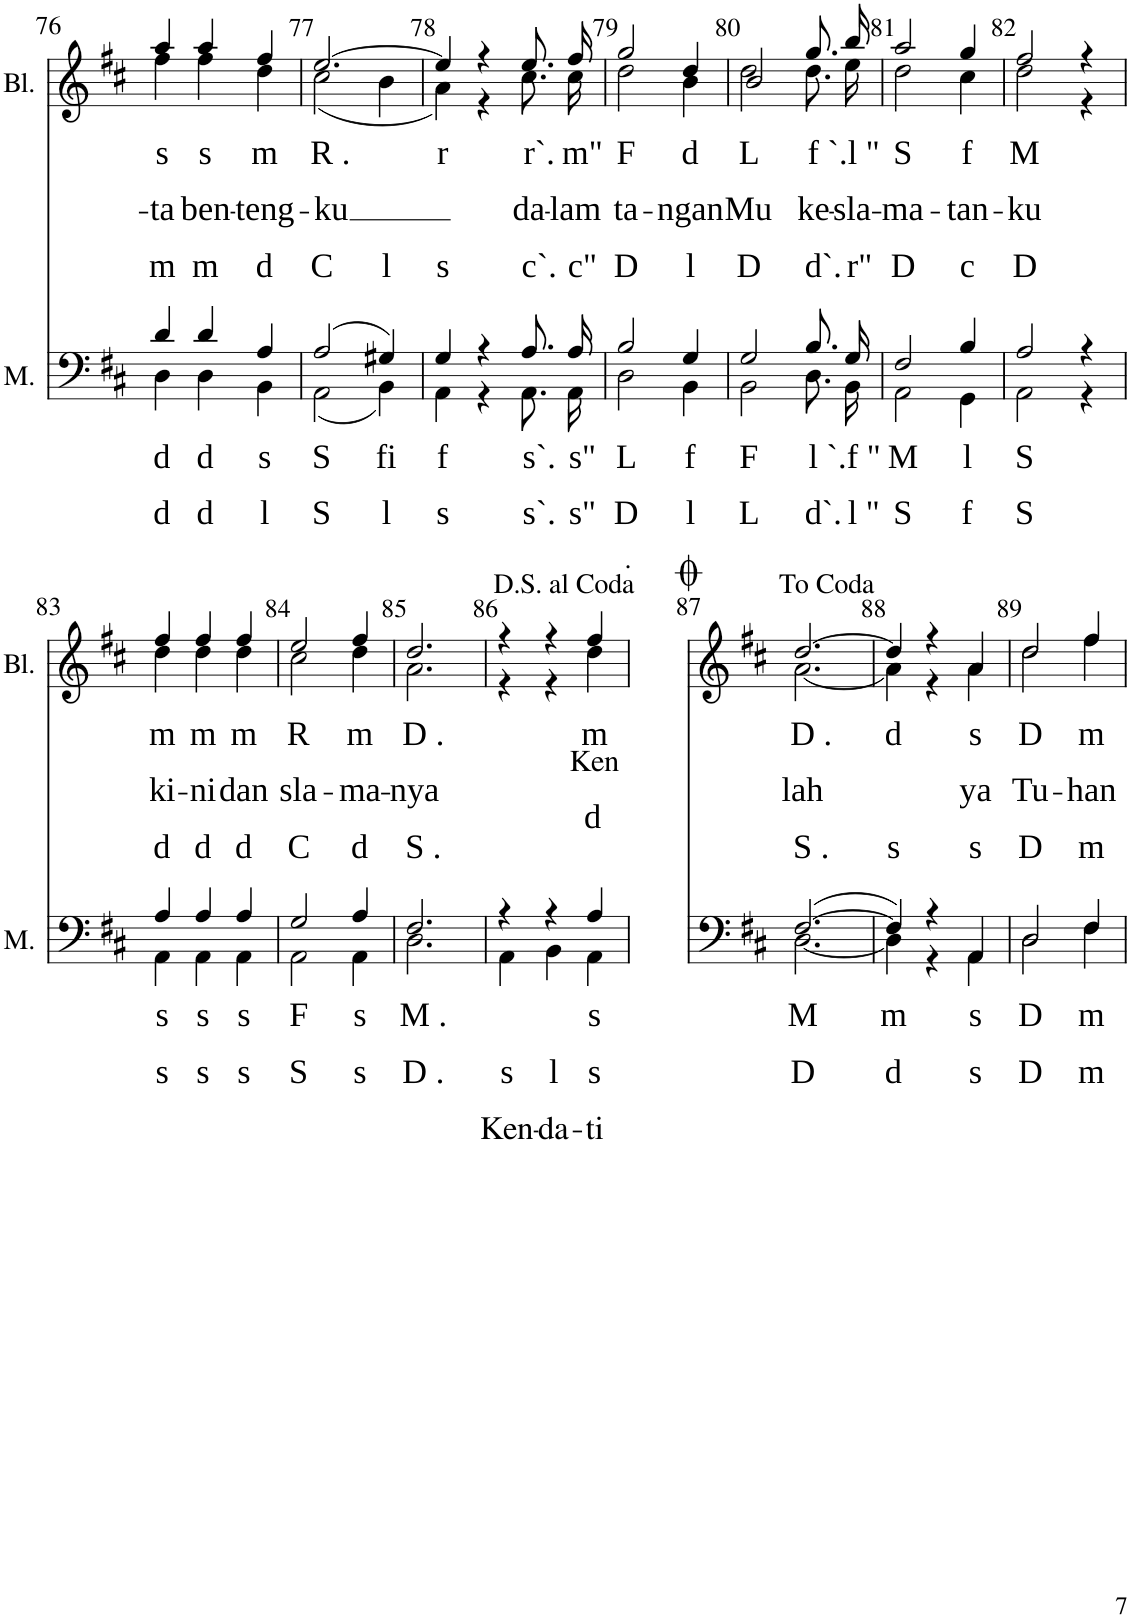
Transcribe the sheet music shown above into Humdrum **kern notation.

**kern	**text	**text	**text	**kern	**text	**text	**text
*part2	*part2	*part2	*part2	*part1	*part1	*part1	*part1
*staff2	*staff2	*staff2	*staff2	*staff1	*staff1	*staff1	*staff1
*I"Mannenstemmen	*	*	*	*I"Vrouwenstemmen	*	*	*
*I'M.	*	*	*	*	*	*	*
!!LO:PB:g=z
*clefF4	*	*	*	*clefG2	*	*	*
*k[f#c#]	*	*	*	*k[f#c#]	*	*	*
*M3/4	*	*	*	*M3/4	*	*	*
=76	=76	=76	=76	=76	=76	=76	=76
!	!LO:LY:b	!	!	!	!	!	!
*^	*	*	*	*	*	*	*
!	!	!	!LO:LY:b	!	!	!LO:LY:b	!LO:LY:b	!
*	*	*	*	*	*^	*	*	*
!	!	!	!	!	!	!	!	!	!LO:LY:b
4d/	4D\	.	d	.	4aa/	4ff#\	.	.	m
!	!	!LO:LY:b	!	!	!	!	!	!	!
!	!	!	!LO:LY:b	!	!	!	!LO:LY:b	!LO:LY:b	!
!	!	!	!	!	!	!	!	!	!LO:LY:b
4d/	4D\	.	d	.	4aa/	4ff#\	.	.	m
!	!	!LO:LY:b	!	!	!	!	!	!	!
!	!	!	!LO:LY:b	!	!	!	!LO:LY:b	!LO:LY:b	!
!	!	!	!	!	!	!	!	!	!LO:LY:b
4A/	4BB\	.	l	.	4ff#/	4dd\	.	.	d
=77	=77	=77	=77	=77	=77	=77	=77	=77	=77
!	!	!LO:LY:b	!	!	!	!	!	!	!
!	!	!	!LO:LY:b	!	!	!	!LO:LY:b	!LO:LY:b	!
!	!	!	!	!	!	!	!	!	!LO:LY:b
(2A/	(2AA\	.	S	.	[2.ee/	(2cc#\	.	.	C
!	!	!LO:LY:b	!	!	!	!	!	!	!
!	!	!	!LO:LY:b	!	!	!	!	!	!LO:LY:b
4G#X/)	4BB\)	.	l	.	.	4b\	.	.	l
=78	=78	=78	=78	=78	=78	=78	=78	=78	=78
!	!	!LO:LY:b	!	!	!	!	!	!	!
!	!	!	!LO:LY:b	!	!	!	!LO:LY:b	!	!
!	!	!	!	!	!	!	!	!	!LO:LY:b
4G/	4AA\	.	s	.	4ee/]	4a\)	.	.	s
4r	4r	.	.	.	4r	4r	.	.	.
!	!	!LO:LY:b	!	!	!	!	!	!	!
!	!	!	!LO:LY:b	!	!	!	!LO:LY:b	!LO:LY:b	!
!	!	!	!	!	!	!	!	!	!LO:LY:b
8.A/L	8.AA\L	.	s`.	.	8.ee/L	8.cc#\L	.	.	c`.
!	!	!LO:LY:b	!	!	!	!	!	!	!
!	!	!	!LO:LY:b	!	!	!	!LO:LY:b	!LO:LY:b	!
!	!	!	!	!	!	!	!	!	!LO:LY:b
16A/Jk	16AA\Jk	.	s"	.	16ff#/Jk	16cc#\Jk	.	.	c"
=79	=79	=79	=79	=79	=79	=79	=79	=79	=79
!	!	!LO:LY:b	!	!	!	!	!	!	!
!	!	!	!LO:LY:b	!	!	!	!LO:LY:b	!LO:LY:b	!
!	!	!	!	!	!	!	!	!	!LO:LY:b
2B/	2D\	.	D	.	2gg/	2dd\	.	.	D
!	!	!LO:LY:b	!	!	!	!	!	!	!
!	!	!	!LO:LY:b	!	!	!	!LO:LY:b	!LO:LY:b	!
!	!	!	!	!	!	!	!	!	!LO:LY:b
4G/	4BB\	.	l	.	4dd/	4b\	.	.	l
=80	=80	=80	=80	=80	=80	=80	=80	=80	=80
!	!	!LO:LY:b	!	!	!	!	!	!	!
!	!	!	!LO:LY:b	!	!	!	!LO:LY:b	!LO:LY:b	!
!	!	!	!	!	!	!	!	!	!LO:LY:b
2G/	2BB\	.	L	.	2b/	2dd\	.	.	D
!	!	!LO:LY:b	!	!	!	!	!	!	!
!	!	!	!LO:LY:b	!	!	!	!LO:LY:b	!LO:LY:b	!
!	!	!	!	!	!	!	!	!	!LO:LY:b
8.B/L	8.D\L	.	d`.	.	8.gg/L	8.dd\L	.	.	d`.
!	!	!LO:LY:b	!	!	!	!	!	!	!
!	!	!	!LO:LY:b	!	!	!	!LO:LY:b	!LO:LY:b	!
!	!	!	!	!	!	!	!	!	!LO:LY:b
16G/Jk	16BB\Jk	.	l "	.	16bb/Jk	16ee\Jk	.	.	r"
=81	=81	=81	=81	=81	=81	=81	=81	=81	=81
!	!	!LO:LY:b	!	!	!	!	!	!	!
!	!	!	!LO:LY:b	!	!	!	!LO:LY:b	!LO:LY:b	!
!	!	!	!	!	!	!	!	!	!LO:LY:b
2F#/	2AA\	.	S	.	2aa/	2dd\	.	.	D
!	!	!LO:LY:b	!	!	!	!	!	!	!
!	!	!	!LO:LY:b	!	!	!	!LO:LY:b	!LO:LY:b	!
!	!	!	!	!	!	!	!	!	!LO:LY:b
4B/	4GG\	.	f	.	4gg/	4cc#\	.	.	c
=82	=82	=82	=82	=82	=82	=82	=82	=82	=82
!	!	!LO:LY:b	!	!	!	!	!	!	!
!	!	!	!LO:LY:b	!	!	!	!LO:LY:b	!LO:LY:b	!
!	!	!	!	!	!	!	!	!	!LO:LY:b
2A/	2AA\	.	S	.	2ff#/	2dd\	.	.	D
4r	4r	.	.	.	4r	4r	.	.	.
!!LO:LB:g=z	!!
=83	=83	=83	=83	=83	=83	=83	=83	=83	=83
!	!	!LO:LY:b	!	!	!	!	!	!	!
!	!	!	!LO:LY:b	!	!	!	!LO:LY:b	!LO:LY:b	!
!	!	!	!	!	!	!	!	!	!LO:LY:b
4A/	4AA\	.	s	.	4ff#/	4dd\	.	.	d
!	!	!LO:LY:b	!	!	!	!	!	!	!
!	!	!	!LO:LY:b	!	!	!	!LO:LY:b	!LO:LY:b	!
!	!	!	!	!	!	!	!	!	!LO:LY:b
4A/	4AA\	.	s	.	4ff#/	4dd\	.	.	d
!	!	!LO:LY:b	!	!	!	!	!	!	!
!	!	!	!LO:LY:b	!	!	!	!LO:LY:b	!LO:LY:b	!
!	!	!	!	!	!	!	!	!	!LO:LY:b
4A/	4AA\	.	s	.	4ff#/	4dd\	.	.	d
=84	=84	=84	=84	=84	=84	=84	=84	=84	=84
!	!	!LO:LY:b	!	!	!	!	!	!	!
!	!	!	!LO:LY:b	!	!	!	!LO:LY:b	!LO:LY:b	!
!	!	!	!	!	!	!	!	!	!LO:LY:b
2G/	2AA\	.	S	.	2ee/	2cc#\	.	.	C
!	!	!LO:LY:b	!	!	!	!	!	!	!
!	!	!	!LO:LY:b	!	!	!	!LO:LY:b	!LO:LY:b	!
!	!	!	!	!	!	!	!	!	!LO:LY:b
4A/	4AA\	.	s	.	4ff#/	4dd\	.	.	d
=85	=85	=85	=85	=85	=85	=85	=85	=85	=85
!	!	!LO:LY:b	!	!	!	!	!	!	!
!	!	!	!LO:LY:b	!	!	!	!LO:LY:b	!LO:LY:b	!
!	!	!	!	!	!	!	!	!	!LO:LY:b
2.F#/	2.D\	.	D .	.	2.dd/	2.a\	.	.	S .
=86	=86	=86	=86	=86	=86	=86	=86	=86	=86
!	!	!	!LO:LY:b	!LO:LY:b	!	!	!	!	!
4r	4AA\	.	s	Ken-	4r	4r	.	.	.
!	!	!	!LO:LY:b	!LO:LY:b	!	!	!	!	!
4r	4BB\	.	l	-da-	4r	4r	.	.	.
!	!	!LO:LY:b	!	!	!	!	!	!	!
!	!	!	!LO:LY:b	!LO:LY:b	!	!	!LO:LY:b	!LO:LY:b	!
!	!	!	!	!	!	!	!	!	!LO:LY:b
4A/	4AA\	.	s	-ti	4ff#/	4dd\	.	.	d
=87	=87	=87	=87	=87	=87	=87	=87	=87	=87
!	!	!LO:LY:b	!	!	!	!	!	!	!
!	!	!	!LO:LY:b	!	!	!	!LO:LY:b	!LO:LY:b	!
!	!	!	!	!	!	!	!	!	!LO:LY:b
([2.F#/	[2.D\	.	D	.	[2.dd/	[2.a\	.	.	S .
=88	=88	=88	=88	=88	=88	=88	=88	=88	=88
!	!	!LO:LY:b	!	!	!	!	!	!	!
!	!	!	!LO:LY:b	!	!	!	!LO:LY:b	!	!
!	!	!	!	!	!	!	!	!	!LO:LY:b
4F#/])	4D\]	.	d	.	4dd/]	4a\]	.	.	s
4r	4r	.	.	.	4r	4r	.	.	.
!	!	!LO:LY:b	!	!	!	!	!	!	!
!	!	!	!LO:LY:b	!	!	!	!LO:LY:b	!LO:LY:b	!
!	!	!	!	!	!	!	!	!	!LO:LY:b
4AA/	4AA\	.	s	.	4a/	4a\	.	.	s
=89	=89	=89	=89	=89	=89	=89	=89	=89	=89
!	!	!LO:LY:b	!	!	!	!	!	!	!
!	!	!	!LO:LY:b	!	!	!	!LO:LY:b	!LO:LY:b	!
!	!	!	!	!	!	!	!	!	!LO:LY:b
2D/	2D\	.	D	.	2dd/	2dd\	.	.	D
!	!	!LO:LY:b	!	!	!	!	!	!	!
!	!	!	!LO:LY:b	!	!	!	!LO:LY:b	!LO:LY:b	!
!	!	!	!	!	!	!	!	!	!LO:LY:b
4F#/	4F#\	.	m	.	4ff#/	4ff#\	.	.	m
*v	*v	*	*	*	*	*	*	*	*
*	*	*	*	*v	*v	*	*	*
=	=	=	=	=	=	=	=
*-	*-	*-	*-	*-	*-	*-	*-
